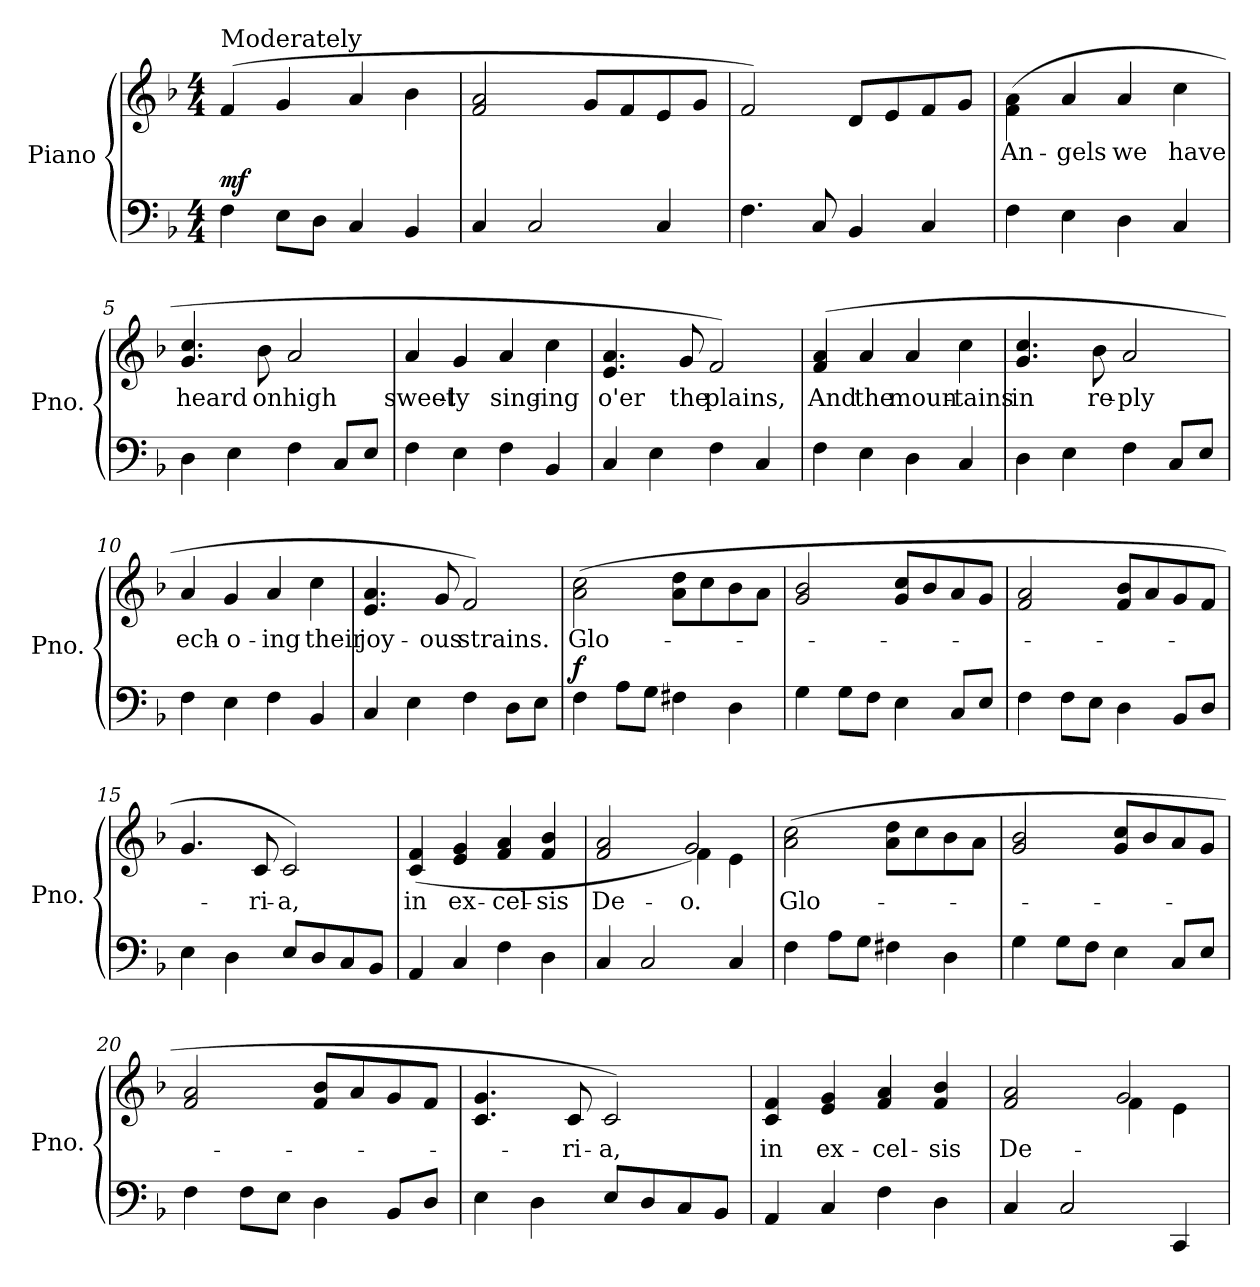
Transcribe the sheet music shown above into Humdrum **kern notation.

**kern	**kern	**text	**dynam
*part1	*part1	*part1	*part1
*staff2	*staff1	*staff1	*staff1/2
*I"Piano	*	*	*
*I'Pno.	*	*	*
*clefF4	*clefG2	*	*
*k[b-]	*k[b-]	*	*
*F:	*F:	*	*
*M4/4	*M4/4	*	*
=1	=1	=1	=1
!	!LO:TX:a:t=Moderately	!	!
!	!	!	!LO:DY:a=2
4F\	(4f/	.	mf
8E\L	4g/	.	.
8D\J	.	.	.
4C/	4a/	.	.
4BB-/	4b-\	.	.
=2	=2	=2	=2
4C/	2f/ 2a/	.	.
2C/	.	.	.
.	8g/L	.	.
.	8f/	.	.
4C/	8e/	.	.
.	8g/J	.	.
=3	=3	=3	=3
4.F\	2f/)	.	.
8C/	.	.	.
4BB-/	8d/L	.	.
.	8e/	.	.
4C/	8f/	.	.
.	8g/J	.	.
!!LO:LB:g=z
=4	=4	=4	=4
4F\	(4f\ 4a\	An-	.
4E\	4a/	-gels	.
4D\	4a/	we	.
4C/	4cc\	have	.
=5	=5	=5	=5
4D\	4.g/ 4.cc/	heard	.
4E\	.	.	.
.	8b-\	on	.
4F\	2a/	high	.
8C/L	.	.	.
8E/J	.	.	.
=6	=6	=6	=6
4F\	4a/	sweet-	.
4E\	4g/	-ly	.
4F\	4a/	sing-	.
4BB-/	4cc\	-ing	.
=7	=7	=7	=7
4C/	4.e/ 4.a/	o'er	.
4E\	.	.	.
.	8g/	the	.
4F\	2f/)	plains,	.
4C/	.	.	.
!!LO:LB:g=z
=8	=8	=8	=8
4F\	(4f/ 4a/	And	.
4E\	4a/	the	.
4D\	4a/	moun-	.
4C/	4cc\	-tains	.
=9	=9	=9	=9
4D\	4.g/ 4.cc/	in	.
4E\	.	.	.
.	8b-\	re-	.
4F\	2a/	-ply	.
8C/L	.	.	.
8E/J	.	.	.
=10	=10	=10	=10
4F\	4a/	ech-	.
4E\	4g/	-o-	.
4F\	4a/	-ing	.
4BB-/	4cc\	their	.
!!LO:LB:g=z
=11	=11	=11	=11
4C/	4.e/ 4.a/	joy-	.
4E\	.	.	.
.	8g/	-ous	.
4F\	2f/)	strains.	.
8D\L	.	.	.
8E\J	.	.	.
=12	=12	=12	=12
!	!	!	!LO:DY:a=2
4F\	(2a\ 2cc\	Glo-	f
8A\L	.	.	.
8G\J	.	.	.
4F#X\	8a\ 8dd\L	.	.
.	8cc\	.	.
4D\	8b-\	.	.
.	8a\J	.	.
=13	=13	=13	=13
4G\	2g/ 2b-/	.	.
8G\L	.	.	.
8F\J	.	.	.
4E\	8g/ 8cc/L	.	.
.	8b-/	.	.
8C/L	8a/	.	.
8E/J	8g/J	.	.
!!LO:PB:g=z
=14	=14	=14	=14
4F\	2f/ 2a/	.	.
8F\L	.	.	.
8E\J	.	.	.
4D\	8f/ 8b-/L	.	.
.	8a/	.	.
8BB-/L	8g/	.	.
8D/J	8f/J	.	.
=15	=15	=15	=15
4E\	4.g/	.	.
4D\	.	.	.
.	8c/	-ri-	.
8E/L	2c/)	-a,	.
8D/	.	.	.
8C/	.	.	.
8BB-/J	.	.	.
=16	=16	=16	=16
4AA/	(4c/ 4f/	in	.
4C/	4e/ 4g/	ex-	.
4F\	4f/ 4a/	-cel-	.
4D\	4f/ 4b-/	-sis	.
=17	=17	=17	=17
*	*^	*	*
4C/	2f/ 2a/	2ryy	De-	.
2C/	.	.	.	.
.	2g/)	4f\	-o.	.
4C/	.	4e\	.	.
*	*v	*v	*	*
!!LO:LB:g=z
=18	=18	=18	=18
4F\	(2a\ 2cc\	Glo-	.
8A\L	.	.	.
8G\J	.	.	.
4F#X\	8a\ 8dd\L	.	.
.	8cc\	.	.
4D\	8b-\	.	.
.	8a\J	.	.
=19	=19	=19	=19
4G\	2g/ 2b-/	.	.
8G\L	.	.	.
8F\J	.	.	.
4E\	8g/ 8cc/L	.	.
.	8b-/	.	.
8C/L	8a/	.	.
8E/J	8g/J	.	.
=20	=20	=20	=20
4F\	2f/ 2a/	.	.
8F\L	.	.	.
8E\J	.	.	.
4D\	8f/ 8b-/L	.	.
.	8a/	.	.
8BB-/L	8g/	.	.
8D/J	8f/J	.	.
!!LO:LB:g=z
=21	=21	=21	=21
4E\	4.c/ 4.g/	.	.
4D\	.	.	.
.	8c/	-ri-	.
8E/L	2c/)	-a,	.
8D/	.	.	.
8C/	.	.	.
8BB-/J	.	.	.
=22	=22	=22	=22
4AA/	4c/ 4f/	in	.
4C/	4e/ 4g/	ex-	.
4F\	4f/ 4a/	-cel-	.
4D\	4f/ 4b-/	-sis	.
=23	=23	=23	=23
*	*^	*	*
4C/	2f/ 2a/	2ryy	De-	.
2C/	.	.	.	.
.	2g/	4f\	.	.
4CC/	.	4e\	.	.
*	*v	*v	*	*
=	=	=	=
*-	*-	*-	*-
